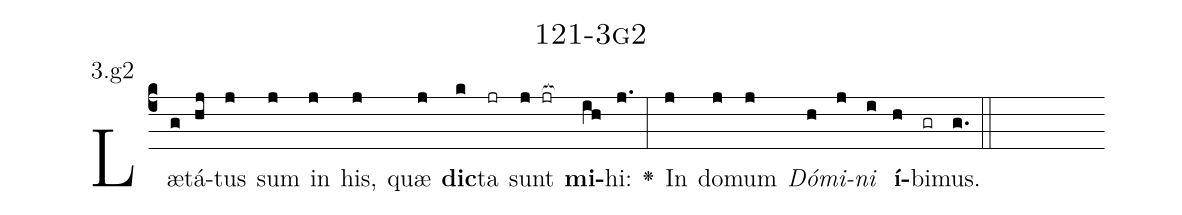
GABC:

name: 121-3g2;
annotation: 3.g2;
%%
(c4)Læ(g)tá(hj)tus(j) sum(j) in(j) his,(j) quæ(j) <b>dic</b>(k)ta(jr) sunt(j jr[ocb:1{]) <b>mi</b>(ih[ocb:0}])hi:(j.) <v>\greheightstar</v>(:) In(j) do(j)mum(j) <i>Dó</i>(h)<i>mi</i>(j)<i>ni</i>(i) <b>í</b>(h)bi(gr)mus.(g.) (::)


%E(j) u(h) o(j) u(i) a(h) e.(g.) (::)
